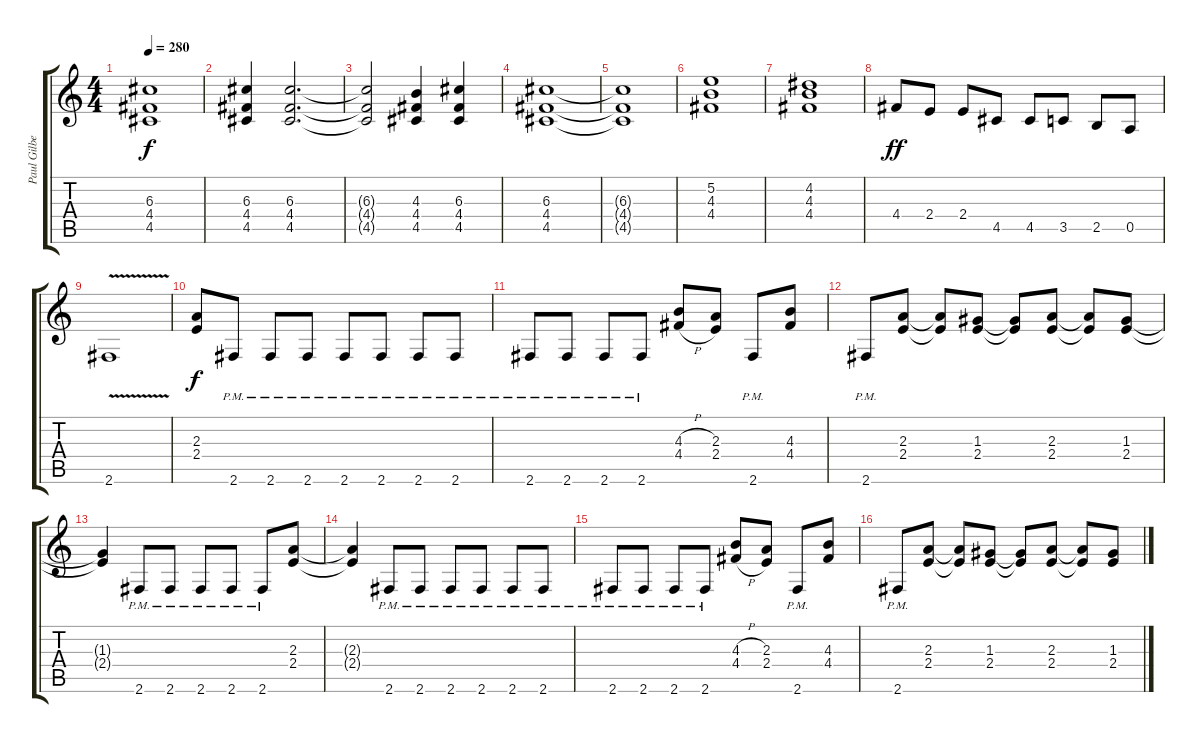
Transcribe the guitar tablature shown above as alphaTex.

\track ("Paul Gilbert (Rhythm Guitar)" "Paul Gilbe") {instrument distortionguitar}
\staff {score tabs}
\tuning (E4 B3 G3 D3 A2 E2) {hide}
\ts (4 4)
\tempo 280
\clef g2
\ks c
(6.3{t} 4.4{t} 4.5{t}).1{dy f} |
(6.3 4.4 4.5).4 (6.3 4.4 4.5).2{d} |
(6.3{t} 4.4{t} 4.5{t}).2 (4.3 4.4 4.5).4 (6.3 4.4 4.5).4 |
(6.3 4.4 4.5).1 |
(6.3{t} 4.4{t} 4.5{t}).1 |
(5.2 4.3 4.4).1 |
(4.2 4.3 4.4).1 |
4.4.8{dy ff} 2.4.8 2.4.8 4.5.8 4.5.8 3.5.8 2.5.8 0.5.8 |
2.6{v}.1 |
(2.3 2.4).8{dy f} 2.6{pm}.8 2.6{pm}.8 2.6{pm}.8 2.6{pm}.8 2.6{pm}.8 2.6{pm}.8 2.6{pm}.8 |
2.6{pm}.8 2.6{pm}.8 2.6{pm}.8 2.6{pm}.8 (4.3{h} 4.4{h}).8 (2.3 2.4).8 2.6{pm}.8 (4.3 4.4).8 |
2.6{pm}.8 (2.3 2.4).8 (2.3{t} 2.4{t}).8 (1.3 2.4).8 (1.3{t} 2.4{t}).8 (2.3 2.4).8 (2.3{t} 2.4{t}).8 (1.3 2.4).8 |
(1.3{t} 2.4{t}).4 2.6{pm}.8 2.6{pm}.8 2.6{pm}.8 2.6{pm}.8 2.6{pm}.8 (2.3 2.4).8 |
(2.3{t} 2.4{t}).4 2.6{pm}.8 2.6{pm}.8 2.6{pm}.8 2.6{pm}.8 2.6{pm}.8 2.6{pm}.8 |
2.6{pm}.8 2.6{pm}.8 2.6{pm}.8 2.6{pm}.8 (4.3{h} 4.4{h}).8 (2.3 2.4).8 2.6{pm}.8 (4.3 4.4).8 |
2.6{pm}.8 (2.3 2.4).8 (2.3{t} 2.4{t}).8 (1.3 2.4).8 (1.3{t} 2.4{t}).8 (2.3 2.4).8 (2.3{t} 2.4{t}).8 (1.3 2.4).8
